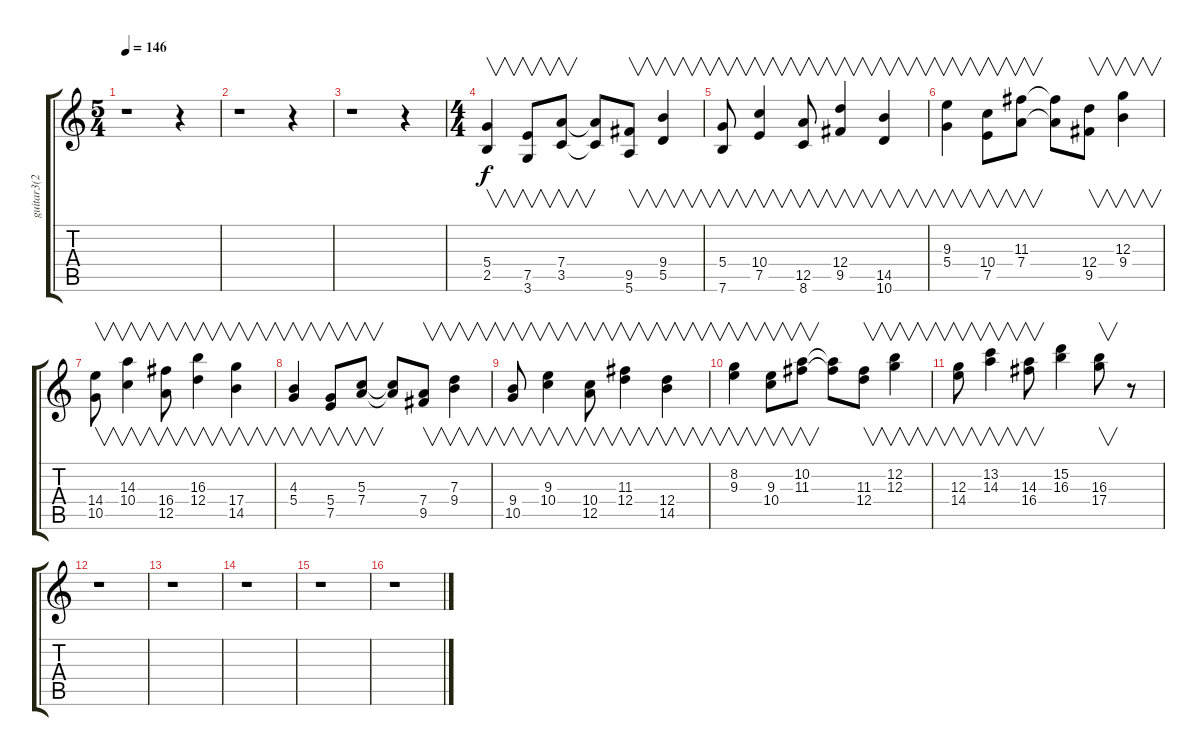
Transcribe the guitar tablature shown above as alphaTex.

\track ("guitar3(2 gtrs arr one)" "guitar3(2 ") {instrument overdrivenguitar}
\staff {score tabs}
\tuning (E4 B3 G3 D3 A2 E2) {hide}
\ts (5 4)
\tempo 146
\clef g2
\ks c
r.1{dy f} r.4 |
r.1 r.4 |
r.1 r.4 |
\ts (4 4)
(5.4 2.5).4{v} (7.5 3.6).8{v} (7.4 3.5).8{v} (7.4{t} 3.5{t}).8 (9.5 5.6).8{v} (9.4 5.5).4{v} |
(5.4 7.6).8{v} (10.4 7.5).4{v} (12.5 8.6).8{v} (12.4 9.5).4{v} (14.5 10.6).4{v} |
(9.3 5.4).4{v} (10.4 7.5).8{v} (11.3 7.4).8{v} (11.3{t} 7.4{t}).8 (12.4 9.5).8{v} (12.3 9.4).4{v} |
(14.4 10.5).8{v} (14.3 10.4).4{v} (16.4 12.5).8{v} (16.3 12.4).4{v} (17.4 14.5).4{v} |
(4.3 5.4).4{v} (5.4 7.5).8{v} (5.3 7.4).8{v} (5.3{t} 7.4{t}).8 (7.4 9.5).8{v} (7.3 9.4).4{v} |
(9.4 10.5).8{v} (9.3 10.4).4{v} (10.4 12.5).8{v} (11.3 12.4).4{v} (12.4 14.5).4{v} |
(8.2 9.3).4{v} (9.3 10.4).8{v} (10.2 11.3).8{v} (10.2{t} 11.3{t}).8 (11.3 12.4).8{v} (12.2 12.3).4{v} |
(12.3 14.4).8{v} (13.2 14.3).4{v} (14.3 16.4).8{v} (15.2 16.3).4 (16.3 17.4).8{v} r.8 |
r.1 |
r.1 |
r.1 |
r.1 |
r.1
